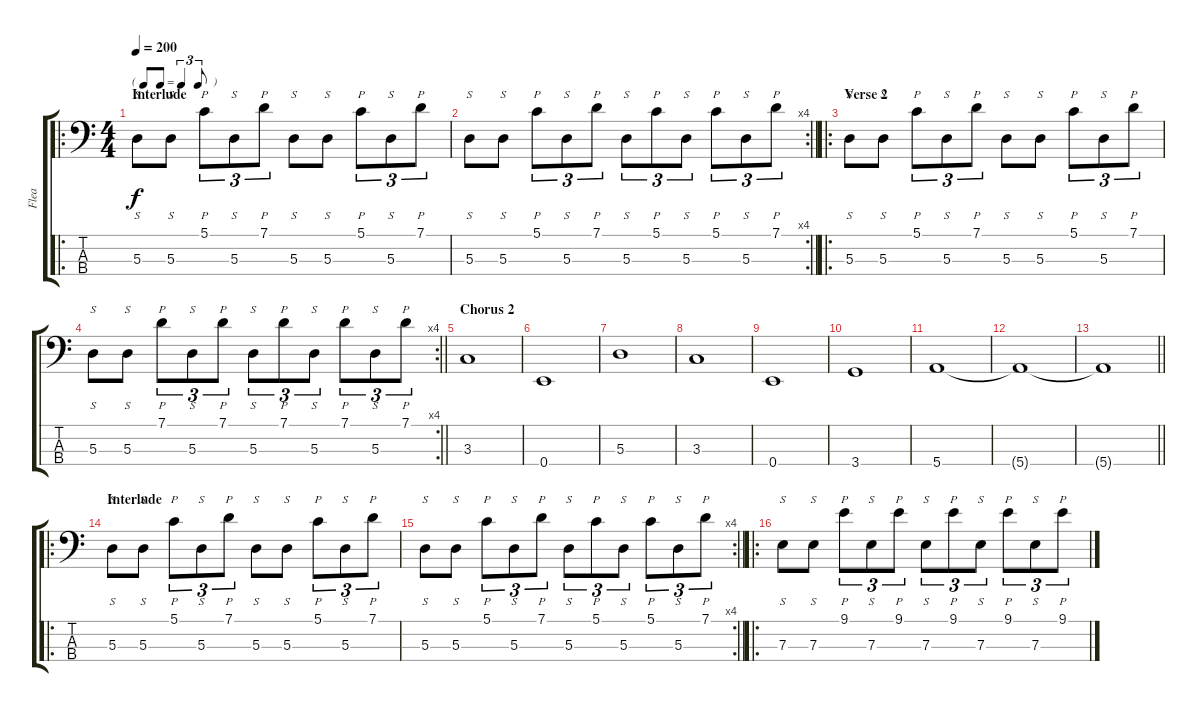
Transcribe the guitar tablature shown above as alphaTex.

\track ("Flea " "Flea ") {instrument electricbassfinger}
\staff {score tabs}
\tuning (G2 D2 A1 E1) {hide}
\ro
\ts (4 4)
\tf triplet8th
\section ("" "Interlude")
\tempo 200
\clef f4
\ks c
5.3.8{s dy f instrument slapbass1} 5.3.8{s} 5.1.8{p tu (3 2)} 5.3.8{s tu (3 2)} 7.1.8{p tu (3 2)} 5.3.8{s} 5.3.8{s} 5.1.8{p tu (3 2)} 5.3.8{s tu (3 2)} 7.1.8{p tu (3 2)} |
\rc 4
\barLineRight lightlight
5.3.8{s} 5.3.8{s} 5.1.8{p tu (3 2)} 5.3.8{s tu (3 2)} 7.1.8{p tu (3 2)} 5.3.8{s tu (3 2)} 5.1.8{p tu (3 2)} 5.3.8{s tu (3 2)} 5.1.8{p tu (3 2)} 5.3.8{s tu (3 2)} 7.1.8{p tu (3 2)} |
\ro
\section ("" "Verse 2")
5.3.8{s} 5.3.8{s} 5.1.8{p tu (3 2)} 5.3.8{s tu (3 2)} 7.1.8{p tu (3 2)} 5.3.8{s} 5.3.8{s} 5.1.8{p tu (3 2)} 5.3.8{s tu (3 2)} 7.1.8{p tu (3 2)} |
\rc 4
\barLineRight lightlight
5.3.8{s} 5.3.8{s} 7.1.8{p tu (3 2)} 5.3.8{s tu (3 2)} 7.1.8{p tu (3 2)} 5.3.8{s tu (3 2)} 7.1.8{p tu (3 2)} 5.3.8{s tu (3 2)} 7.1.8{p tu (3 2)} 5.3.8{s tu (3 2)} 7.1.8{p tu (3 2)} |
\section ("" "Chorus 2")
3.3.1{instrument electricbassfinger} |
0.4.1 |
5.3.1 |
3.3.1 |
0.4.1 |
3.4.1 |
5.4.1 |
5.4{t}.1 |
\barLineRight lightlight
5.4{t}.1 |
\ro
\section ("" "Interlude")
5.3.8{s instrument slapbass1} 5.3.8{s} 5.1.8{p tu (3 2)} 5.3.8{s tu (3 2)} 7.1.8{p tu (3 2)} 5.3.8{s} 5.3.8{s} 5.1.8{p tu (3 2)} 5.3.8{s tu (3 2)} 7.1.8{p tu (3 2)} |
\rc 4
\barLineRight lightlight
5.3.8{s} 5.3.8{s} 5.1.8{p tu (3 2)} 5.3.8{s tu (3 2)} 7.1.8{p tu (3 2)} 5.3.8{s tu (3 2)} 5.1.8{p tu (3 2)} 5.3.8{s tu (3 2)} 5.1.8{p tu (3 2)} 5.3.8{s tu (3 2)} 7.1.8{p tu (3 2)} |
\ro
7.3.8{s} 7.3.8{s} 9.1.8{p tu (3 2)} 7.3.8{s tu (3 2)} 9.1.8{p tu (3 2)} 7.3.8{s tu (3 2)} 9.1.8{p tu (3 2)} 7.3.8{s tu (3 2)} 9.1.8{p tu (3 2)} 7.3.8{s tu (3 2)} 9.1.8{p tu (3 2)}
